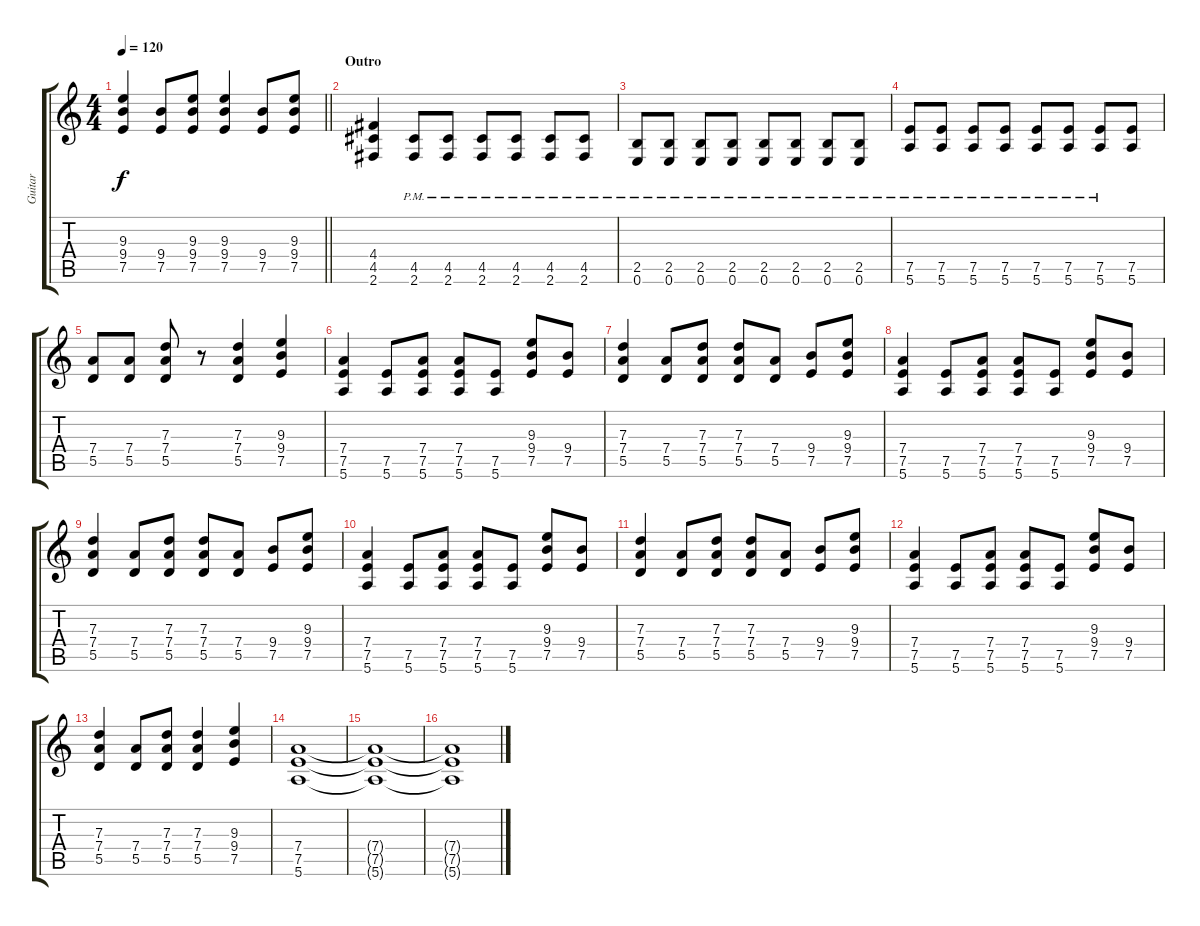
\track ("Guitar" "Guitar") {instrument distortionguitar}
\staff {score tabs}
\tuning (E4 B3 G3 D3 A2 E2) {hide}
\ts (4 4)
\tempo 120
\clef g2
\barLineRight lightlight
\ks c
(9.3 9.4 7.5).4{dy f} (9.4 7.5).8 (9.3 9.4 7.5).8 (9.3 9.4 7.5).4 (9.4 7.5).8 (9.3 9.4 7.5).8 |
\section ("" "Outro")
(4.4 4.5 2.6).4 (4.5{pm} 2.6{pm}).8 (4.5{pm} 2.6{pm}).8 (4.5{pm} 2.6{pm}).8 (4.5{pm} 2.6{pm}).8 (4.5{pm} 2.6{pm}).8 (4.5{pm} 2.6{pm}).8 |
(2.5{pm} 0.6{pm}).8 (2.5{pm} 0.6{pm}).8 (2.5{pm} 0.6{pm}).8 (2.5{pm} 0.6{pm}).8 (2.5{pm} 0.6{pm}).8 (2.5{pm} 0.6{pm}).8 (2.5{pm} 0.6{pm}).8 (2.5{pm} 0.6{pm}).8 |
(7.5{pm} 5.6{pm}).8 (7.5{pm} 5.6{pm}).8 (7.5{pm} 5.6{pm}).8 (7.5{pm} 5.6{pm}).8 (7.5{pm} 5.6{pm}).8 (7.5{pm} 5.6{pm}).8 (7.5{pm} 5.6).8 (7.5 5.6).8 |
(7.4 5.5).8 (7.4 5.5).8 (7.3 7.4 5.5).8 r.8 (7.3 7.4 5.5).4 (9.3 9.4 7.5).4 |
(7.4 7.5 5.6).4 (7.5 5.6).8 (7.4 7.5 5.6).8 (7.4 7.5 5.6).8 (7.5 5.6).8 (9.3 9.4 7.5).8 (9.4 7.5).8 |
(7.3 7.4 5.5).4 (7.4 5.5).8 (7.3 7.4 5.5).8 (7.3 7.4 5.5).8 (7.4 5.5).8 (9.4 7.5).8 (9.3 9.4 7.5).8 |
(7.4 7.5 5.6).4 (7.5 5.6).8 (7.4 7.5 5.6).8 (7.4 7.5 5.6).8 (7.5 5.6).8 (9.3 9.4 7.5).8 (9.4 7.5).8 |
(7.3 7.4 5.5).4 (7.4 5.5).8 (7.3 7.4 5.5).8 (7.3 7.4 5.5).8 (7.4 5.5).8 (9.4 7.5).8 (9.3 9.4 7.5).8 |
(7.4 7.5 5.6).4 (7.5 5.6).8 (7.4 7.5 5.6).8 (7.4 7.5 5.6).8 (7.5 5.6).8 (9.3 9.4 7.5).8 (9.4 7.5).8 |
(7.3 7.4 5.5).4 (7.4 5.5).8 (7.3 7.4 5.5).8 (7.3 7.4 5.5).8 (7.4 5.5).8 (9.4 7.5).8 (9.3 9.4 7.5).8 |
(7.4 7.5 5.6).4 (7.5 5.6).8 (7.4 7.5 5.6).8 (7.4 7.5 5.6).8 (7.5 5.6).8 (9.3 9.4 7.5).8 (9.4 7.5).8 |
(7.3 7.4 5.5).4 (7.4 5.5).8 (7.3 7.4 5.5).8 (7.3 7.4 5.5).4 (9.3 9.4 7.5).4 |
(7.4 7.5 5.6).1{volume 0} |
(7.4{t} 7.5{t} 5.6{t}).1 |
(7.4{t} 7.5{t} 5.6{t}).1
